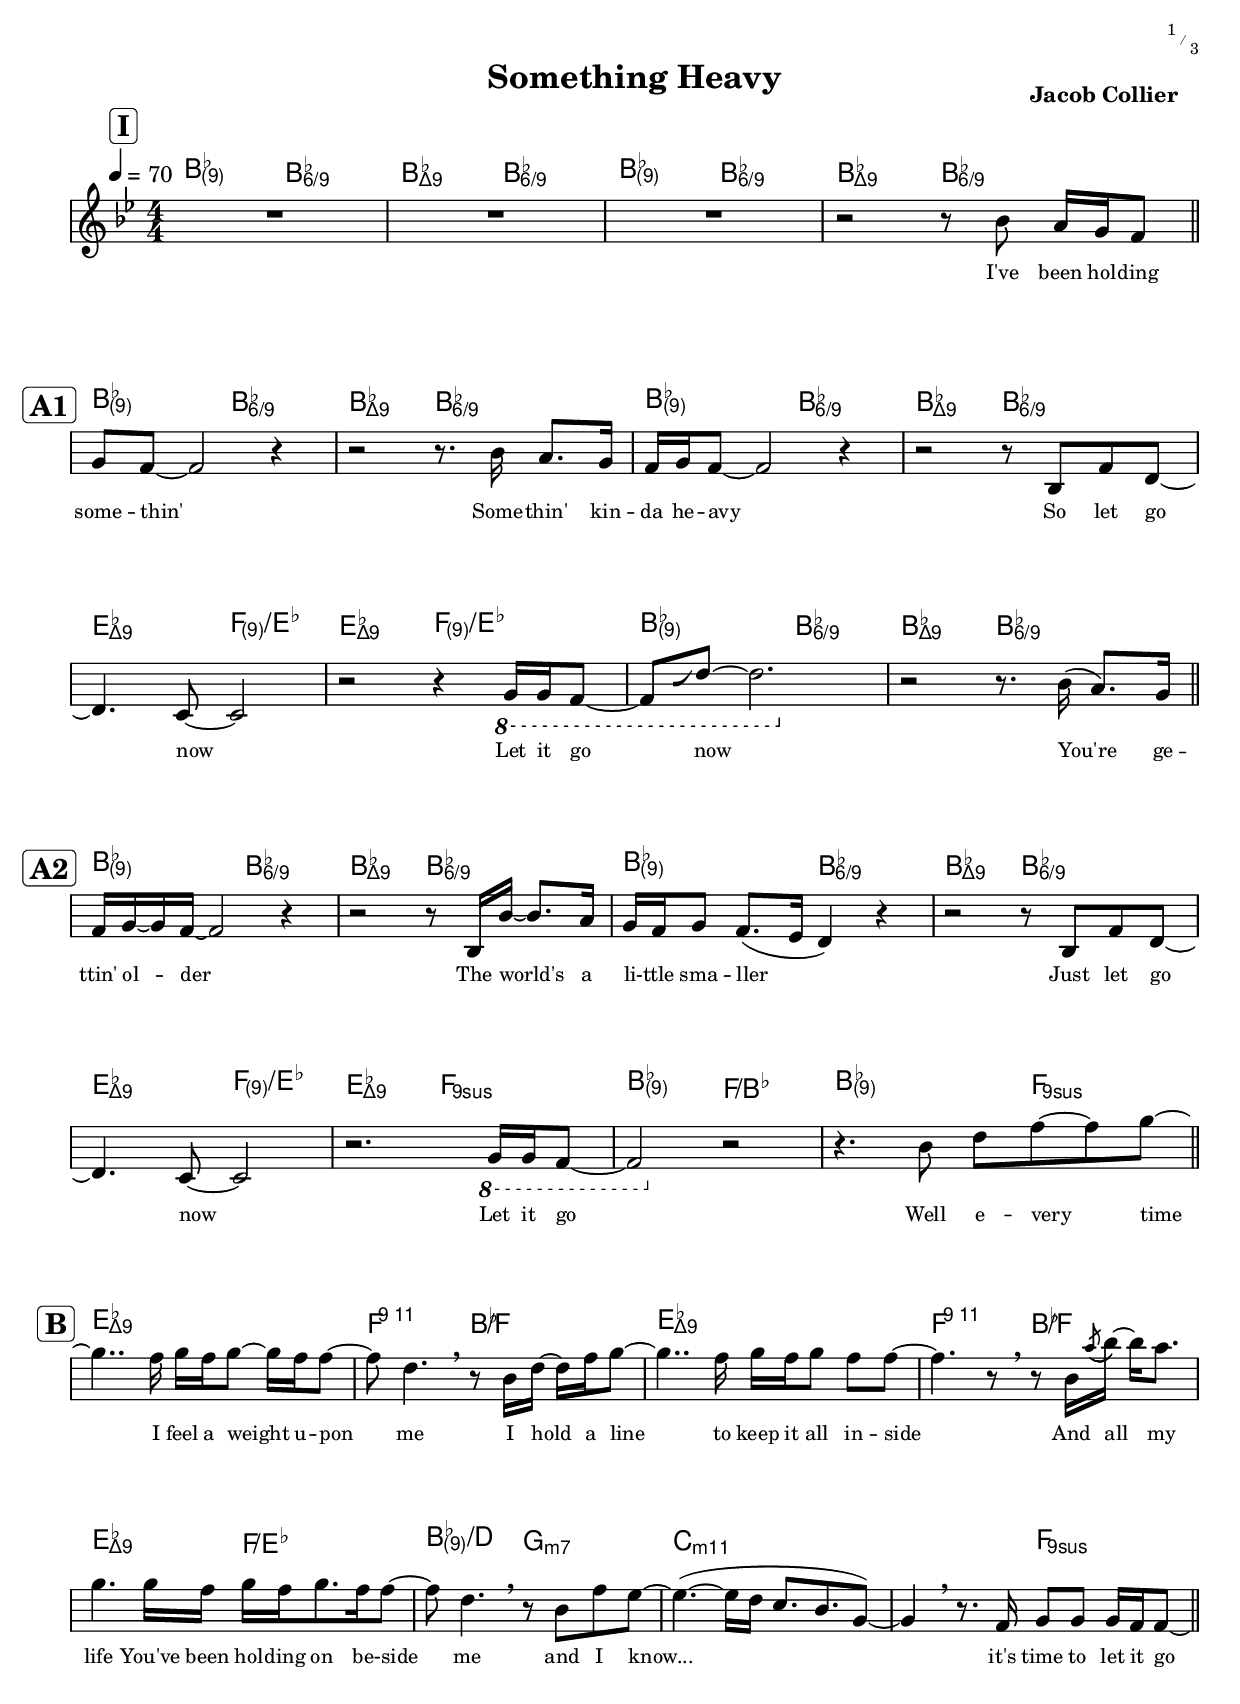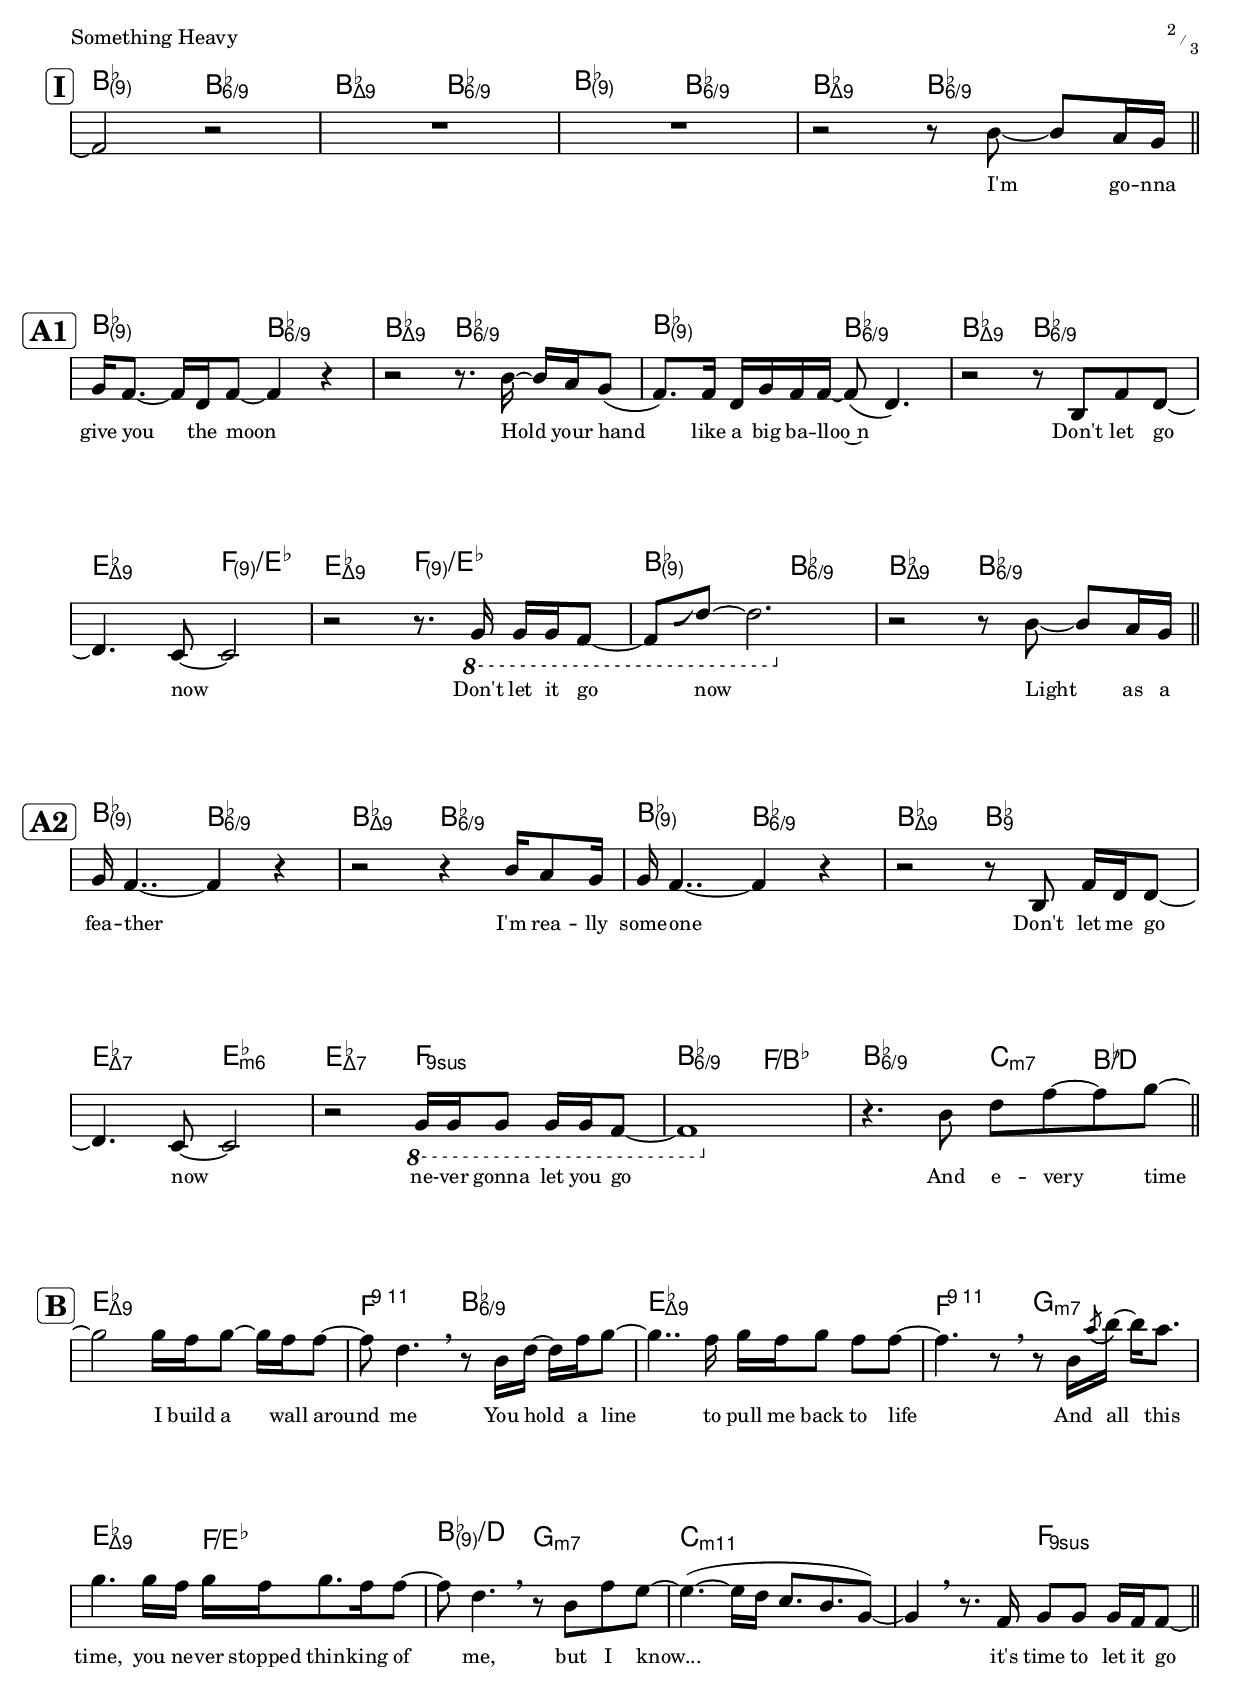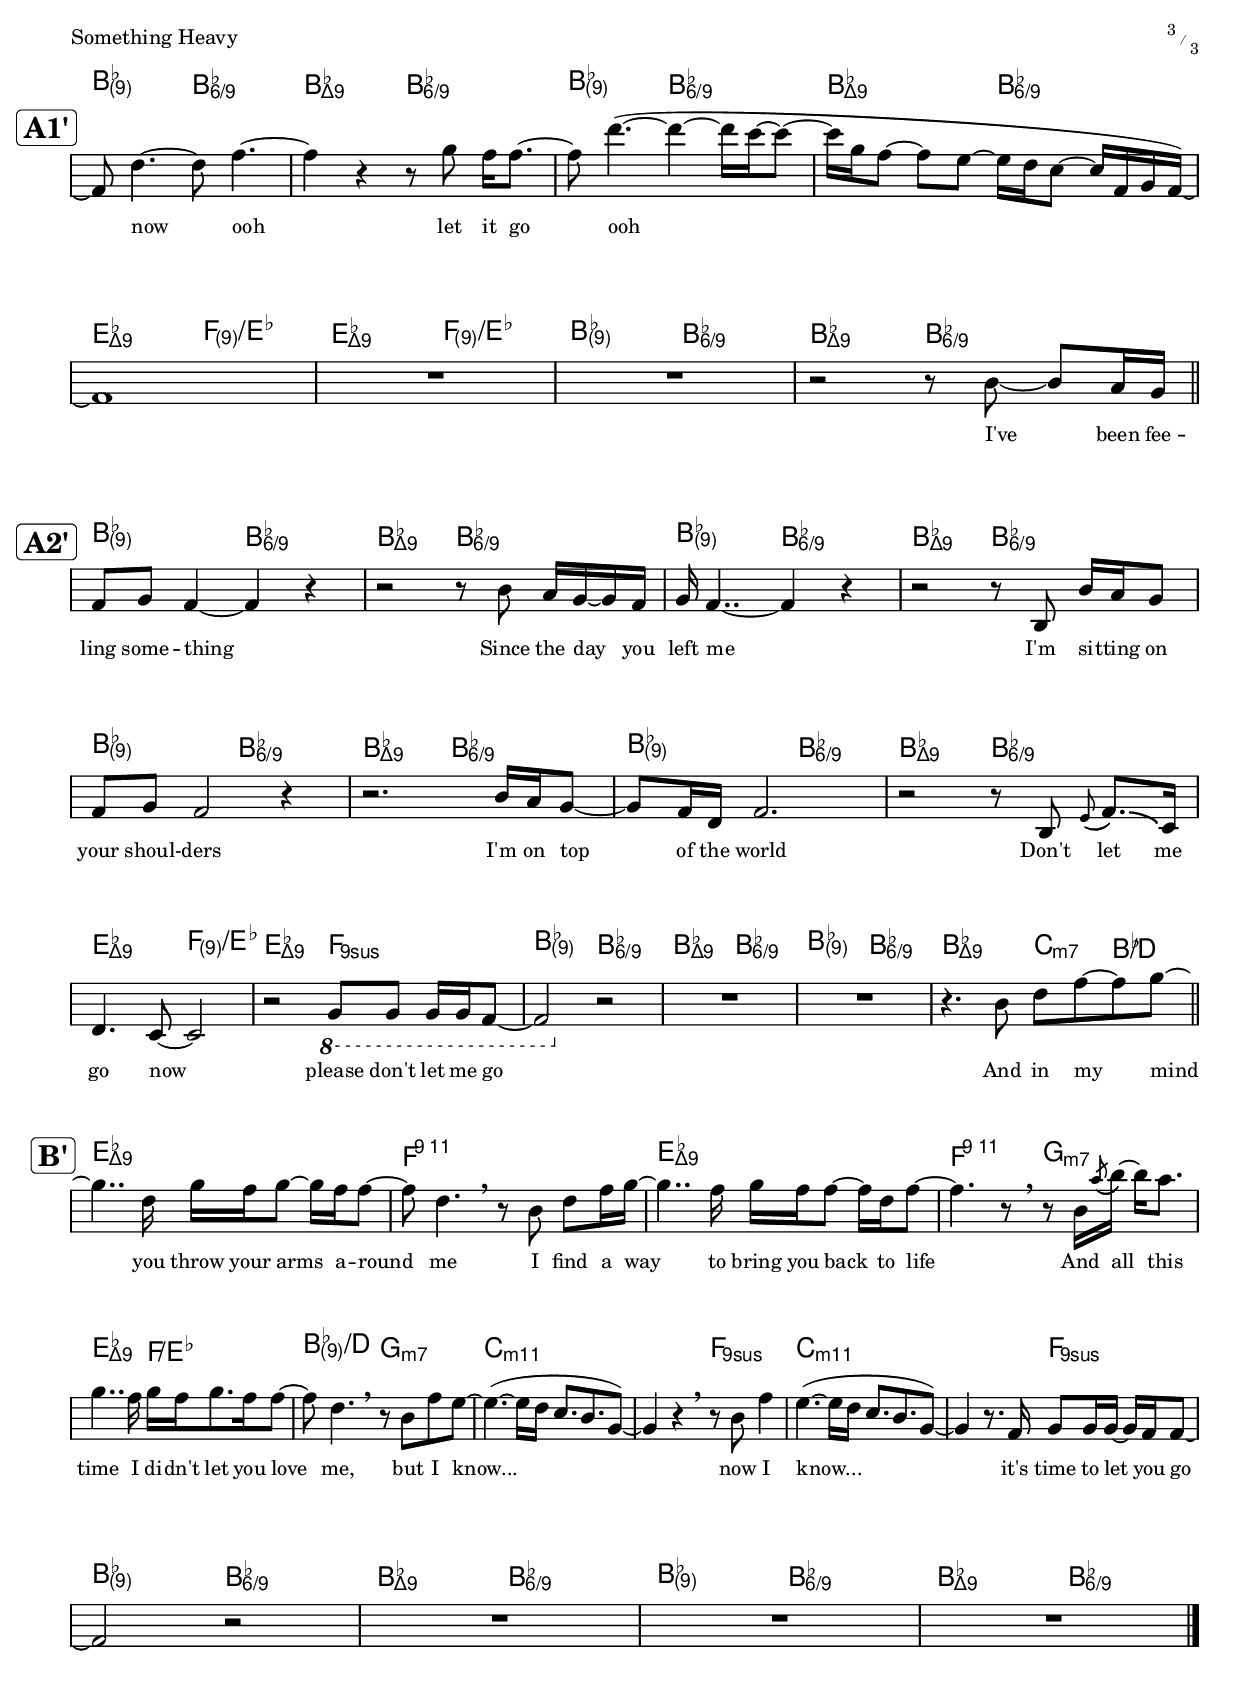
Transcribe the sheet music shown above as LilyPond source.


\version "2.24.4"

\version "2.19.12"

%%%%%%%%%%%%%%%%%%%%%%%%%%%%%%%%%%%%%%%%%%%%%%%%%%%%%%%%%%%%%%%%%%%%%%%%%%%%
% Creating jazz-style chords
% Borrowed from Jean-Pierre's good work at:
%               https://sites.google.com/site/jpgzic/home
%%%%%%%%%%%%%%%%%%%%%%%%%%%%%%%%%%%%%%%%%%%%%%%%%%%%%%%%%%%%%%%%%%%%%%%%%%%%


% modification of the procedure "chordRootNamer"
%---- Definition of chord alterations -------
#(define (JazzChordNames pitch majmin)	;majmin is a required argument for "chordNamer", but not used here
  (let* ((alt (ly:pitch-alteration pitch)))
    (make-line-markup
      (list
	(make-simple-markup
	  (vector-ref #("C" "D" "E" "F" "G" "A" "B")
	    (ly:pitch-notename pitch))
  )
	(markup
    (if
      (= alt 0)
	    (markup "")
      ; Make the alteration relatively big, between super and normal-size-super
      (markup #:scale (cons 0.8 0.8) #:normal-size-super
        (if (= alt FLAT) "♭" "♯")
        ; Make the alteration width 0 because it's a superscript,
        ; which means it doesn't overlap with the subscript.
        #:hspace -1
      )
    )
    ; Manual kerning adjustments...
    (if (= (ly:pitch-notename pitch) 3) (markup #:hspace -0.5) ; F
      (if (= (ly:pitch-notename pitch) 1) (markup #:hspace -0.15) ; D
        (markup #:hspace -0.05))
    )
  )
))))

#(define-markup-command (csub layout props arg) (string?)
  (interpret-markup layout props
    (markup #:raise 0.5 (markup #:sub arg))))

%----- markup commands to make it easier to write chords -----

#(define-markup-command (acHalf layout props extension) (string?)
  (interpret-markup layout props
    (markup #:csub "ø" #:csub extension)))

#(define-markup-command (acDim layout props extension) (string?)
  (interpret-markup layout props
    (markup #:csub "o" #:csub extension)))

#(define-markup-command (acMin layout props extension) (string?)
  (interpret-markup layout props
    (markup #:csub "m" #:csub extension)))

#(define-markup-command (acMaj layout props extension) (string?)
  (interpret-markup layout props
    (markup #:csub "Δ" #:csub extension)))

#(define-markup-command (acMinMaj layout props extension) (string?)
  (interpret-markup layout props
    (markup #:csub "m" #:csub "Δ" #:csub extension)))

#(define-markup-command (acAug layout props extension) (string?)
  (interpret-markup layout props
    (markup #:csub "+" #:csub extension)))

%{
% for chords with up to three alterations, stacked on top of each other
#(define-markup-command (acAlt layout props strA strB strC) (string? string? string?)
  (interpret-markup layout props
    (markup
      #:csub strA
      #:fontsize 1.5 "["
      #:fontsize -4
      #:raise -1.2
      #:column (strB strC)
      #:fontsize 1.5 "]"
    )
  )
)
%}


JazzChordsList = {
% 3 notes
  <c es ges>-\markup { \acDim #"" } % :dim
  <c es g>-\markup { \acMin #"" } % :m
  <c e ges>-\markup { \csub #"♭5" } % :5-
  <c e gis>-\markup { \acAug #"" } % :aug
  <c es gis>-\markup { \acMin #"♭5" } % :m5+ (Ab/C)

% minor third chords - 4 notes
  <c es ges beses>-\markup { \acDim #"7" } % :dim7
  <c es g a>-\markup { \acMin #"6" } % :m6
  <c es ges bes>-\markup { \acHalf #"7" } % :m7.5-
  <c es g bes>-\markup { \acMin #"7" } % :m7
  <c es gis bes>-\markup { \acMin #"7♯5" } % :m7.5+
  <c es g b>-\markup { \acMinMaj #"7" } % :m7+
  <c es g d'>-\markup { \acMin #"add9" } % :m5.9

% major 7 chords
  <c e g b>-\markup { \acMaj #"7" } % :maj7
  <c e g b fis'>-\markup { \acMaj #"7♯11" } % :maj7.11+
  <c e g b d'>-\markup { \acMaj #"9" } % :maj9
  <c e g b d' fis'>-\markup { \acMaj #"9♯11" } % :maj9.11+
  <c e g b d' a'>-\markup { \acMaj #"13" } % :maj13
  <c e g b d' fis' a'>-\markup { \acMaj #"13♯11" } % :maj13.11+
  <c e g b d' f'>-\markup { \acMaj #"11" } % :maj11

% #5/b5 major chords
  <c e ges b>-\markup { \acMaj #"7♭5" } % :maj.5-
  <c e gis b>-\markup { \acMaj #"7♯5" } % :maj.5+

% minor third chords - 5+ notes
  <c es g a d'>-\markup { \acMin #"6/9" } % :m6.9
  <c es g bes d'>-\markup { \acMin #"9" } % :m9
  <c es ges bes d'>-\markup { \acHalf #"9" } % :m9.5-
  <c es g b d'>-\markup { \acMinMaj #"9" } % :m9.7+
  <c es g bes f'>-\markup { \acMin #"11" } % :m7.11
  <c es g bes a'>-\markup { \acMin #"13" } % :m7.13
  <c es g bes d' f'>-\markup { \acMin #"11" } % :m11
  <c es ges bes f'>-\markup { \acHalf #"11" } % :m7.11.5-
  <c es g bes d' f' a'>-\markup { \acMin #"13" } % :m13

% major third chords - 5 notes
  <c e g d'>-\markup { \csub #"(9)" } % :5.9
  <c e g a d'>-\markup { \csub #"6/9" }	% :6.9

% dominant chords
  <c e g bes>-\markup { \csub #"7" } % :7
  <c e g bes d'>-\markup { \csub #"9" } % :9
  <c e g bes d' a'>-\markup { \csub #"13" } % :9.13
  <c e g bes d' aes'>-\markup { \csub #"9♭13" } % :9.13-

% altered dominant chords
  <c e ges bes>-\markup { \csub #"7♭5" } % :7.5-
  <c e gis bes>-\markup { \csub #"7♯5" } % :7.5+
  <c e g bes des'>-\markup { \csub #"7♭9" } % :9-
  <c e g bes d' fis'>-\markup { \csub #"9♯11" } % :9.11+
  <c e g bes dis'>-\markup { \csub #"7♯9" } % :9+
  <c e g bes fis'>-\markup { \csub #"7♯11" } % :7.11+
  <c e g bes aes'>-\markup { \csub #"7♭13" } % :7.13-
  <c e g bes d' a' >-\markup { \csub #"13" } % :13
  <c e g bes des' a' >-\markup { \csub #"13♭9" } % :13.9-
  <c e g bes des' aes' >-\markup { \csub #"7♭9♭13" } % :8.9-.13-
  <c e g bes d' a' fis'>-\markup { \csub #"13♯11" } % :13.11+

  % hack for b9#9
  <c e g bes cis' dis'>-\markup { \csub #"7♭9♯9" } % :7.8+.9+
  <c e g bes cis' dis' a'>-\markup { \csub #"13♭9♯9" } % :13.8+.9+
  <c e g bes cis' dis' aes'>-\markup { \csub #"♭9♯9♭13" } % :13-.8+.9+

% suspended chords
  <c d g>-\markup { \csub #"sus2" } % :sus2
  <c f g>-\markup { \csub #"sus4" } % :sus4
  <c f g bes>-\markup { \csub #"7sus4" } % :sus4.7
  <c f g bes d'>-\markup { \csub #"9sus" } % :sus4.7.9
  <c f g a>-\markup { \csub #"6sus" } % :sus4.6
  <c f g bes a'>-\markup { \csub #"13sus" } % :sus4.7.13
  <c f g a'>-\markup { \csub #"13sus" } % :sus13
  <c f g bes des'>-\markup { \csub #"7sus4♯9" } % :sus4.7.9-
  <c f g bes des' a'>-\markup { \csub #"13sus♯9" } % :sus4.7.13.9-
}

% variable needed to use chord exceptions
JazzChords = #(append (sequential-music-to-chord-exceptions JazzChordsList #t) ignatzekExceptions)

% modify the default ChordNames context
\layout {
  \context {
    \ChordNames
    chordRootNamer = #JazzChordNames	% update the chord names
    chordNameExceptions = #JazzChords	% update the chord exceptions
    %\override ChordName.font-name = #"lilyjazz-chord"  % use the custom font for displaying the chords
  }
}



\language "english"

title = "Something Heavy"
composer = "Jacob Collier"
arranger = "Sam Derbyshire"
scoreRoot = bf
rootChoice = bf
numPages = 0
staffSize = 20.0
lyricsSize = -1.0
WantLyrics = ##t
WantChords = ##t

Form = {

  \tempo 4=70
  \numericTimeSignature\time 4/4

  \repeat unfold 2 {

  \mark \markup { \bold \rounded-box { "I" } } \section
  s1*4 \break

  \mark \markup { \bold \rounded-box { "A1" } } \section

  \repeat unfold 2 { s1*4 \break }

  \mark \markup { \bold \rounded-box { "A2" } } \section
  \repeat unfold 2 { s1*4 \break }

  \mark \markup { \bold \rounded-box { "B" } } \section
  \repeat unfold 2 { s1*4 \break }

  }

  \mark \markup { \bold \rounded-box { "A1'" } } \section
  \repeat unfold 2 { s1*4 \break }

  \mark \markup { \bold \rounded-box { "A2'" } } \section
  \repeat unfold 2 { s1*4 \break }
  s1*6 \break

  \mark \markup { \bold \rounded-box { "B'" } } \section
  s1*4 \break
  s1*6 \break
  s1*4 \bar "|."
}


Chords = \chordmode {
  % Only display the chord when it changes
  \set chordChanges = ##t
  \set noChordSymbol = ""

  \repeat unfold 4 { bf2:3.5.9 bf:6.9 | bf:maj9 bf:6.9 }
  | ef2:maj9 f2:3.5.9/ef | ef2:maj9 f2:3.5.9/ef |
  | bf2:3.5.9 bf:6.9 | bf:maj9 bf:6.9 |

  | bf:3.5.9 bf:6.9 | bf:maj9 bf:6.9 |
  | bf:3.5.9 bf:6.9 | bf:maj9 bf:6.9 |
  | ef2:maj9 f2:3.5.9/ef | ef2:maj9 f:sus4.7.9 |
  | bf2:3.5.9  f/bf | bf2:3.5.9 ~ 8 f4.:sus4.7.9 |

  | ef1:maj9 | f2:3.5.9.11 bf:/f | ef1:maj9 | f2:3.5.9.11 bf:/f |
  | ef2:maj9 f2:/ef | bf:3.5.9/d g:m7 | c1:m11 ~ | c2:m11 f2:sus4.7.9 |


  \repeat unfold 4 { bf2:3.5.9 bf:6.9 | bf:maj9 bf:6.9 }
  | ef2:maj9 f2:3.5.9/ef | ef2:maj9 f2:3.5.9/ef |
  | bf:3.5.9 bf:6.9 | bf:maj9 bf:6.9 |

  | bf:3.5.9 bf:6.9 | bf:maj9 bf:6.9 |
  | bf:3.5.9 bf:6.9 | bf:maj9 bf:9 |
  | ef:maj7 ef:m6 | ef:maj7 f:sus4.7.9 |
  | bf:6.9 f/bf | bf:6.9 c4:m7 bf4:/d |

  | ef1:maj9 | f2:3.5.9.11 bf:6.9 | ef1:maj9 | f2:3.5.9.11 g:m7 |
  | ef2:maj9 f2:/ef | bf:3.5.9/d g:m7 | c1:m11 ~ | c2:m11 f2:sus4.7.9 |

  % A1'
  \repeat unfold 2 { bf2:3.5.9 bf:6.9 | bf:maj9 bf:6.9 }
  | ef2:maj9 f2:3.5.9/ef | ef2:maj9 f2:3.5.9/ef |
  | bf2:3.5.9 bf:6.9 | bf:maj9 bf:6.9 |

  % A2'
  \repeat unfold 4 { bf2:3.5.9 bf:6.9 | bf:maj9 bf:6.9 }
  | ef2:maj9 f2:3.5.9/ef | ef2:maj9 f2:sus4.7.9 | |
  | bf2:3.5.9 bf:6.9 | bf:maj9 bf:6.9 |
  | bf2:3.5.9 bf:6.9 | bf:maj9 c4:m7 bf4:/d |

  % B'
  | ef1:maj9 | f1:3.5.9.11  | ef1:maj9 | f2:3.5.9.11 g:m7 |
  | ef2:maj9 f2:/ef | bf:3.5.9/d g:m7 | c1:m11 ~ | c2:m11 f2:sus4.7.9 |
  | c1:m11 ~ | c2:m11 f2:sus4.7.9 |
  \repeat unfold 2 { bf2:3.5.9 bf:6.9 | bf:maj9 bf:6.9 }

}

% Rhythm markings
ChordRhythms = { }

#(define (scoop-stencil grob)
  (ly:stencil-combine-at-edge
   (ly:note-head::print grob) 0 -1
   (grob-interpret-markup grob
    (markup #:with-dimensions '(0 . 0) '(0 . 0)
     #:translate '( -2 . -1) #:musicglyph "brackettips.up" )) 0.2 )
)

scoop = \once \override NoteHead.stencil = #scoop-stencil


Melody = \relative bf' {
\clef "treble"
\key bf \major

  | R1*3 |
  | r2 r8 bf8 a16 g16 f8
  | g8 f8 ~ 2 r4 |

  | r2 r8. bf16 a8. g16 f16 g16 f8 ~ f2 r4

  | r2 r8 bf,8 f'8 d8 ~ | 4. c8 ~ 2 | r2 r4 \ottava #-1 g16 g16 f8 ~ |
  | 8 \scoop d'8 ~ 2. | \ottava #0 r2 r8. bf'16 ( a8. ) g16 |

  % A2
  | f16 g16 ~ g16 f16 ~ 2 r4 |
  | r2 r8 bf,16 bf'16 ~ bf8. a16 |
  | g16 f16 g8 f8. ( ef16 d4 ) r4 |
  | r2 r8 bf8 f'8 d8 ~ | d4. c8 ~ 2 |
  | r2. \ottava #-1 g16 g16 f8 ~ | 2 \ottava #0 r2 |
  | r4. bf'8 d8 f8 ~ 8 g8 ~ |

  % B
  | 4.. f16 g16 f16 g8 ~ g16 f16 f8 ~ | 8 d4. \breathe r8 bf16 d16 ~ 16 f g8 ~ |
  | 4.. f16 g f g8 f f ~ |
  | f4. r8 \breathe r8 bf,16 \acciaccatura a'8 ( bf16 ) ~ 16 a8. |
  | g4. g16 f g f g8. f16 f8 ~ |
  | 8 d4. \breathe r8 bf8 f'8 ef8 ~ |
  | 4. ~ ( 16 d16 c8. bf8. g8 ~ ) |
  | 4 \breathe r8. f16 g8 g g16 f f8 ~ | \pageBreak

  % I
  | 2 r2 | R1*2 |
  | r2 r8 bf8 ~ bf8 a16 g16 |

  % A1
  | g16 f8. ~ 16 d16 f8 ~ 4 r4 |

  | r2 r8. bf16 ~ 16 a16 g8 (f8.) f16 d16 g16 f f ~ f8 (d4.) |

  | r2 r8 bf8 f'8 d8 ~ | 4. c8 ~ 2 | r2 r8. \ottava #-1 g16 g16 g16 f8 ~ |
  | 8 \scoop d'8 ~ 2. | \ottava #0 r2 r8 bf'8 ~ 8 a16 g16 |

  % A2
  | g16 f4.. ~ 4 r4 |
  | r2 r4 bf16 a8 g16 |
  | g16 f4.. ~ 4 r4 |
  | r2 r8 bf,8 f'16 d16 d8 ~ | d4. c8 ~ 2 |
  | r2 \ottava #-1 g16 g16 g8 g16 g16 f8 ~ | 1 \ottava #0 |
  | r4. bf'8 d8 f8 ~ 8 g8 ~ |

  % B
  | 2 g16 f16 g8 ~ g16 f16 f8 ~ | 8 d4. \breathe r8 bf16 d16 ~ 16 f g8 ~ |
  | 4.. f16 g f g8 f f ~ |
  | f4. r8 \breathe r8 bf,16 \acciaccatura a'8 ( bf16 ) ~ 16 a8. |
  | g4. g16 f g f g8. f16 f8 ~ |
  | 8 d4. \breathe r8 bf8 f'8 ef8 ~ |
  | 4. ~ ( 16 d16 c8. bf8. g8 ~ ) |
  | 4 \breathe r8. f16 g8 g g16 f f8 ~ | \pageBreak

  % A1'
  | 8 d'4. ~ 8 f4. ~ | 4 r4 r8 g8 f16 f8. ~ |
  | 8  d'4. ~ ( 4 ~ 16 c ~ 8 ~  16 g f8 ~ 8 ef8 ~ 16 d16 c8 ~ 16 f, g f ) ~ 1 |
  | R1 * 2 | r2 r8 bf8 ~ 8 a16 g16 |

  % A2'
  | f8 g8 f4 ~ 4 r4 |
  | r2 r8 bf8 a16 g16~ 16 f16 |
  | g16 f4.. ~ 4 r4 |
  | r2 r8 bf,8 bf'16 a16 g8 | f8 g8 f2 r4 |
  | r2. bf16 a16 g8 ~ | 8 f16 d f2. |
  | r2 r8 bf,8 \appoggiatura ef (f8.) \bendAfter #-2 c16 | d4. c8 ~ c2 |
  | r2 \ottava #-1 g8 8 16 16 f8 ~ | 2 \ottava #0 r2 |

  | R1 * 2 | r4. bf'8 d8 f8 ~ 8 g8 ~ |

  % B'
  | 4.. d16 g16 f16 g8 ~16 f16 f8 ~ | 8 d4. \breathe r8 bf8 d8 f16 g16 ~ |
  | 4.. f16 g f f8 ~ f16 d16 f8 ~ |
  | f4. r8 \breathe r8 bf,16 \acciaccatura a'8 ( bf16 ) ~ 16 a8. |
  | g4.. f16 g f g8. f16 f8 ~ |
  | 8 d4. \breathe r8 bf8 f'8 ef8 ~ |
  | 4. ~ ( 16 d16 c8. bf8. g8 ~ ) |
  | 4 r4 \breathe r8 bf8 f'4  |
  | ef4. ~ ( 16 d16 c8. bf8. g8 ) ~ |
  | 4 r8. f16 g8 g16 g16 ~ g16 f16 f8 ~ | f2 r2 |
  | R1 * 3 |

}

LyricsEnglish= \lyricmode {
I've been hol -- ding some -- thin'
Some -- thin' kin -- da he -- avy
So let go now
Let it go now
You're ge -- ttin' ol -- der
The world's a li -- ttle sma -- ller
Just let go now
Let it go

Well e -- very time I feel a weight u -- pon me
I hold a line to keep it all in -- side
And all my life
You've been hol -- ding on be -- side me
and I know... it's time to let it go

I'm go -- nna give you the moon
Hold your hand like a big ba -- lloo~n
Don't let go now
Don't let it go now
Light as a fea -- ther
I'm rea -- lly some -- one
Don't let me go now
ne -- ver gonna let you go
And e -- very time I build a wall around me
You hold a line to pull me back to life
And all this time, you ne -- ver stopped thin -- king of me, but I know...
it's time to let it go now ooh
let it go ooh

I've been fee -- ling some -- thing
Since the day you left me
I'm si -- tting on your shoul -- ders
I'm on top of the world
Don't let me go now please don't let me go
And in my mind you throw your arms a -- round me
I find a way to bring you back to life
And all this time
I di -- dn't let you love me, but I know...
now I know... it's time to let you go

}

LyricsChoice = \LyricsEnglish
#(set-global-staff-size staffSize)

\version "2.24.4"

\pointAndClickOff

% A4 paper layout
\paper {
    paper-width = 21.0\cm
    paper-height = 29.7\cm
    top-margin = 0.4\cm
    bottom-margin = 1.3\cm
    left-margin = 1.2\cm
    right-margin = 0.7\cm
    between-system-space = 0.5\cm
    indent = 0\cm
    print-first-page-number = ##t
    page-count = \numPages

  oddHeaderMarkup = \markup
    \fill-line {
      { \unless \on-first-page { \fromproperty #'header:title " " } }
      \null
      \if \should-print-page-number \line {
        \raise #0.9 \scale #'(0.7 . 0.7) \fromproperty #'page:page-number-string
        \hspace #-0.3
        \raise #0.2 \rotate#-30 \scale #'(0.3 . 0.5) "|"
        \hspace #-0.4
        \lower #0.9 \scale #'(0.7 . 0.7) \page-ref #'lastPgNo "0" "?"
      }
    }

  evenHeaderMarkup = \markup
    \fill-line {
      \fromproperty #'header:title
      \null
      \if \should-print-page-number \line {
        \raise #0.9 \scale #'(0.7 . 0.7) \fromproperty #'page:page-number-string
        \hspace #-0.3
        \raise #0.2 \rotate#-30 \scale #'(0.3 . 0.5) "|"
        \hspace #-0.4
        \lower #0.9 \scale #'(0.7 . 0.7) \page-ref #'lastPgNo "0" "?"
      }
    }

}

\header {
  title = \markup % \override #'(font-name . "Academico, Bold")
    { \fontsize #-1 \title
    }
  composer = \markup {
    \column {
      \vspace #-0.7
      \fontsize #-0.5 \bold \composer
    }
    \hspace #2
  }

  % Don't display "Engraved by LilyPond"
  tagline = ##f
}


% The score definition
\score {

<<

% Chords
#(if WantChords
#{
\new ChordNames \chords \with {
  % Move chords slightly further from staff
  % In particular: don't allow them to be pushed into the staff due to lyrics
  \override VerticalAxisGroup.nonstaff-relatedstaff-spacing.padding = #1.3

  % Align chord names to the bottom not the center,
  % so that there isn't huge amounts of vertical space when slash chords
  % are involved.
  \override ChordName.stencil =
     #(lambda (grob)
        (let* ((stencil (ly:text-interface::print grob))
               (ext (ly:stencil-extent stencil Y))
               (bottom (car ext))
               )
         (if (finite? bottom)
           (ly:stencil-translate stencil (cons 0 (- bottom)))
           stencil
         )
        )
      )
  }
  { \transpose \scoreRoot \rootChoice \Chords }
#})

\new Staff <<

  \Form

% Chord rhythm
#(if (and WantChords ChordRhythms)
#{
  \new Voice = "Rhythm" { \ChordRhythms }
#})

% Melody
  \new Voice = "Melody"
    { \transpose \scoreRoot \rootChoice \Melody
      \label "lastPgNo" % "-/N" page number trick
    }

% Lyrics
#(if WantLyrics
#{
  \new Lyrics
    \with {
      % Move lyrics a bit closer to staff
      \override VerticalAxisGroup.nonstaff-relatedstaff-spacing.padding = #0.8
     }
    \lyricsto "Melody" { \LyricsChoice }
#})

>>

#(if (and WantChords ChordRhythms)
  ; This context might not exist, in which case don't create it with \context.
#{
  \context Voice = "Rhythm" {

    \override NoteHead.style = #'slash
    \override NoteHead.font-size = #-3
    \override NoteHead.no-ledgers = ##t
    \override Stem.details.lengths = #'(3.3)
    \override Stem.details.beam-lengths = #'(3.3)

  }
#})

>>

\layout {

  % Adjust tempo marking position
  \override Score.MetronomeMark.self-alignment-X = #-1.1
  \override Score.MetronomeMark.break-align-symbols = #'(clef)

  % Adjust rehearsal mark position
  \override Score.RehearsalMark.self-alignment-X = #0.8
  %\override Score.RehearsalMark.padding = #0.1
  %\override Score.RehearsalMark.Y-offset = #-3

  % Set lyrics font size
  \override LyricText.font-size = \lyricsSize

  \context { \Score

    % Hide bar numbers
    \remove "Bar_number_engraver"

    % Add an initial barline for staff groups,
    % even when there's only one staff in the group.
    \override SystemStartBar.collapse-height = 0

    % Hide clef and key signature on subsequent staves
    \override Clef.break-visibility = #'#(#f #f #f)
    \override KeySignature.break-visibility = #'#(#f #f #f)

    % Winged repeat signs
    startRepeatBarType = "[|:"
    doubleRepeatBarType = ":|][|:"
    endRepeatBarType = ":|]"

    % Use upright+bold for D.S., D.C. etc
    dalSegnoTextFormatter =
      #(lambda (context return-count marks)
         (let ((m (format-dal-segno-text context return-count marks)))
           (and m (markup #:upright #:bold m)))
       )
  }
}}

